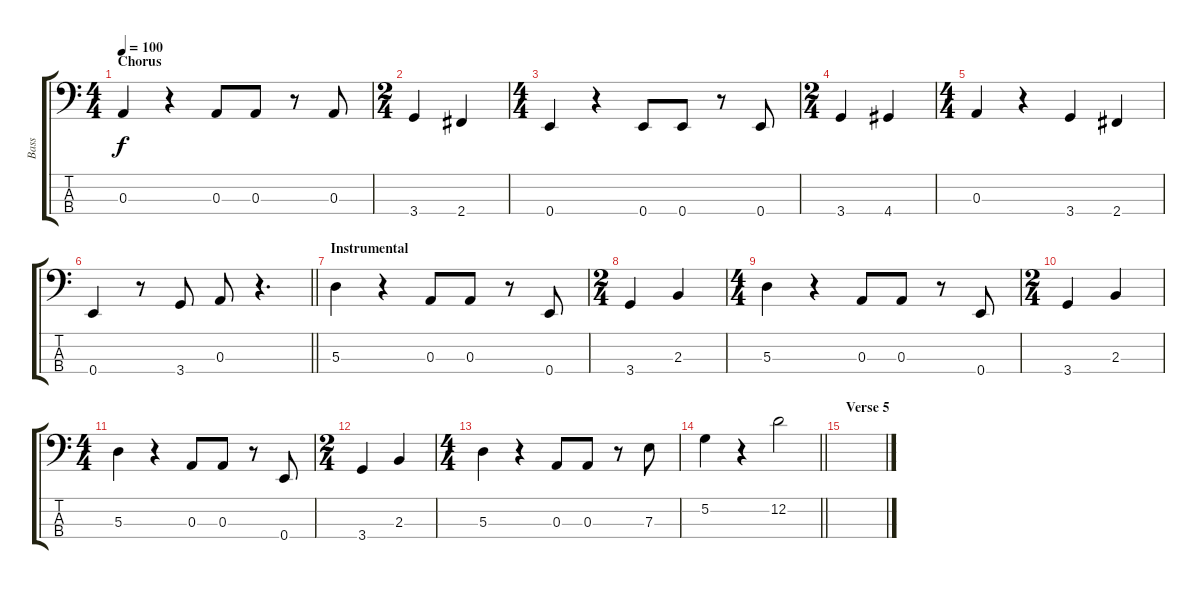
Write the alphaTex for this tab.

\track ("Bass" "Bass") {instrument electricbassfinger}
\staff {score tabs}
\tuning (G2 D2 A1 E1) {hide}
\ts (4 4)
\section ("" "Chorus")
\tempo 100
\clef f4
\ks c
0.3.4{dy f} r.4 0.3.8 0.3.8 r.8 0.3.8 |
\ts (2 4)
3.4.4 2.4.4 |
\ts (4 4)
0.4.4 r.4 0.4.8 0.4.8 r.8 0.4.8 |
\ts (2 4)
3.4.4 4.4.4 |
\ts (4 4)
0.3.4 r.4 3.4.4 2.4.4 |
\barLineRight lightlight
0.4.4 r.8 3.4.8 0.3.8 r.4{d} |
\section ("" "Instrumental")
5.3.4 r.4 0.3.8 0.3.8 r.8 0.4.8 |
\ts (2 4)
3.4.4 2.3.4 |
\ts (4 4)
5.3.4 r.4 0.3.8 0.3.8 r.8 0.4.8 |
\ts (2 4)
3.4.4 2.3.4 |
\ts (4 4)
5.3.4 r.4 0.3.8 0.3.8 r.8 0.4.8 |
\ts (2 4)
3.4.4 2.3.4 |
\ts (4 4)
5.3.4 r.4 0.3.8 0.3.8 r.8 7.3.8 |
\barLineRight lightlight
5.2.4 r.4 12.2.2 |
\section ("" "Verse 5")
